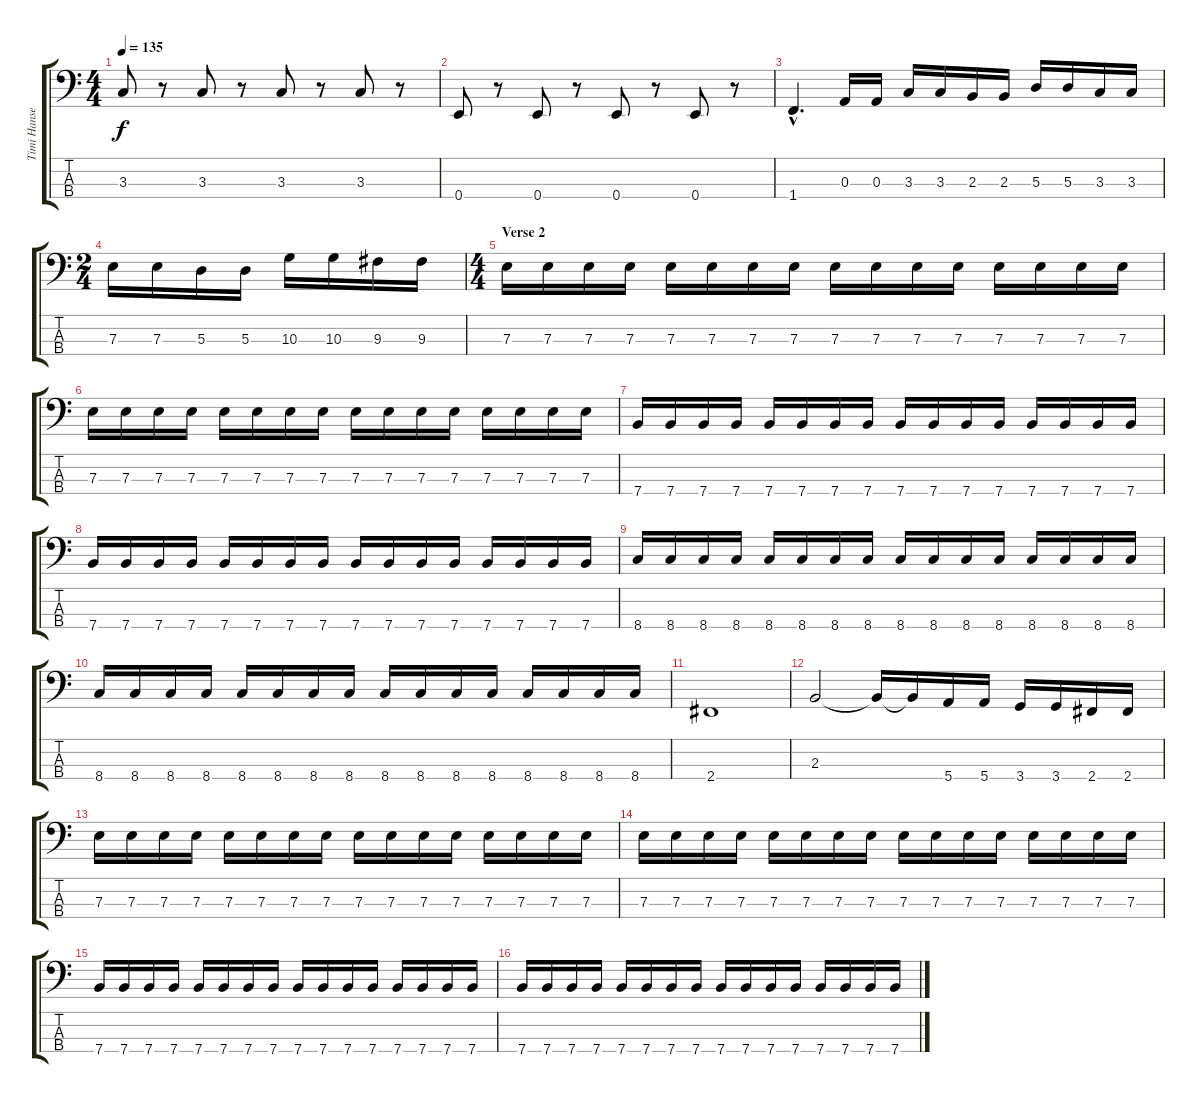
\track ("Timi Hansen - Bass" "Timi Hanse") {instrument slapbass1}
\staff {score tabs}
\tuning (G2 D2 A1 E1) {hide}
\ts (4 4)
\tempo 135
\clef f4
\ks c
3.3.8{dy f} r.8 3.3.8 r.8 3.3.8 r.8 3.3.8 r.8 |
0.4.8 r.8 0.4.8 r.8 0.4.8 r.8 0.4.8 r.8 |
1.4{hac}.4{d} 0.3.16 0.3.16 3.3.16 3.3.16 2.3.16 2.3.16 5.3.16 5.3.16 3.3.16 3.3.16 |
\ts (2 4)
7.3.16 7.3.16 5.3.16 5.3.16 10.3.16 10.3.16 9.3.16 9.3.16 |
\ts (4 4)
\section ("" "Verse 2")
7.3.16 7.3.16 7.3.16 7.3.16 7.3.16 7.3.16 7.3.16 7.3.16 7.3.16 7.3.16 7.3.16 7.3.16 7.3.16 7.3.16 7.3.16 7.3.16 |
7.3.16 7.3.16 7.3.16 7.3.16 7.3.16 7.3.16 7.3.16 7.3.16 7.3.16 7.3.16 7.3.16 7.3.16 7.3.16 7.3.16 7.3.16 7.3.16 |
7.4.16 7.4.16 7.4.16 7.4.16 7.4.16 7.4.16 7.4.16 7.4.16 7.4.16 7.4.16 7.4.16 7.4.16 7.4.16 7.4.16 7.4.16 7.4.16 |
7.4.16 7.4.16 7.4.16 7.4.16 7.4.16 7.4.16 7.4.16 7.4.16 7.4.16 7.4.16 7.4.16 7.4.16 7.4.16 7.4.16 7.4.16 7.4.16 |
8.4.16 8.4.16 8.4.16 8.4.16 8.4.16 8.4.16 8.4.16 8.4.16 8.4.16 8.4.16 8.4.16 8.4.16 8.4.16 8.4.16 8.4.16 8.4.16 |
8.4.16 8.4.16 8.4.16 8.4.16 8.4.16 8.4.16 8.4.16 8.4.16 8.4.16 8.4.16 8.4.16 8.4.16 8.4.16 8.4.16 8.4.16 8.4.16 |
2.4.1 |
2.3.2 2.3{t}.16 2.3{t}.16 5.4.16 5.4.16 3.4.16 3.4.16 2.4.16 2.4.16 |
7.3.16 7.3.16 7.3.16 7.3.16 7.3.16 7.3.16 7.3.16 7.3.16 7.3.16 7.3.16 7.3.16 7.3.16 7.3.16 7.3.16 7.3.16 7.3.16 |
7.3.16 7.3.16 7.3.16 7.3.16 7.3.16 7.3.16 7.3.16 7.3.16 7.3.16 7.3.16 7.3.16 7.3.16 7.3.16 7.3.16 7.3.16 7.3.16 |
7.4.16 7.4.16 7.4.16 7.4.16 7.4.16 7.4.16 7.4.16 7.4.16 7.4.16 7.4.16 7.4.16 7.4.16 7.4.16 7.4.16 7.4.16 7.4.16 |
7.4.16 7.4.16 7.4.16 7.4.16 7.4.16 7.4.16 7.4.16 7.4.16 7.4.16 7.4.16 7.4.16 7.4.16 7.4.16 7.4.16 7.4.16 7.4.16
